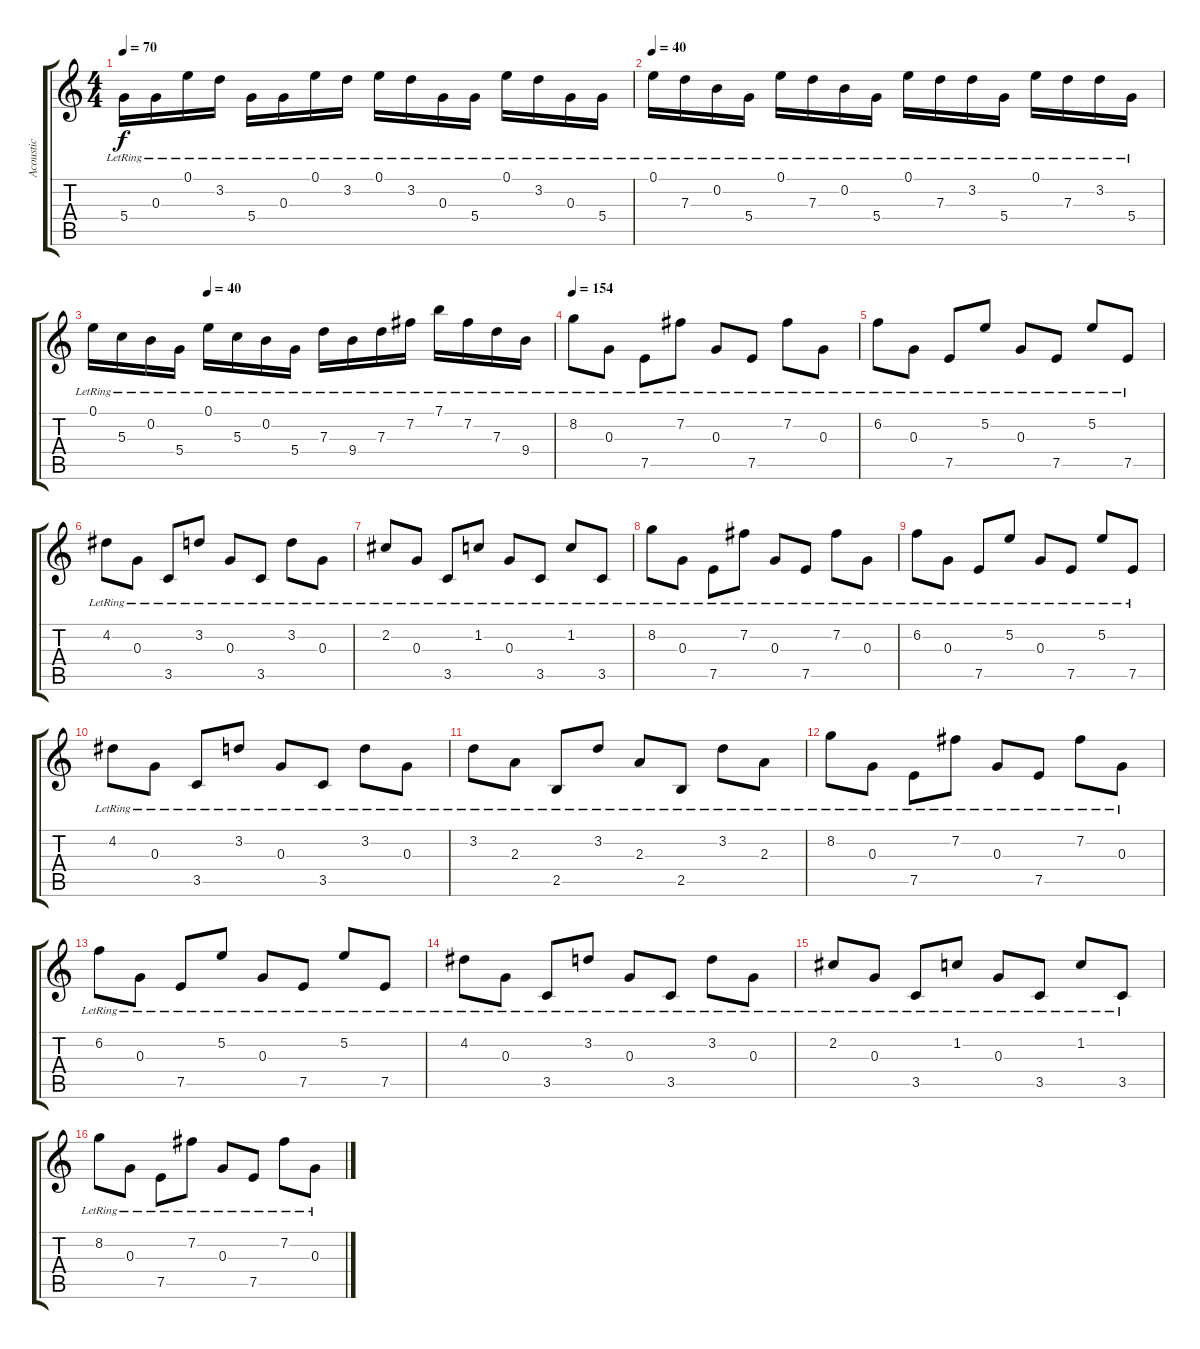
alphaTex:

\track ("Acoustic" "Acoustic") {instrument acousticguitarnylon}
\staff {score tabs}
\tuning (E4 B3 G3 D3 A2 E2) {hide}
\ts (4 4)
\tempo 70
\clef g2
\ks c
5.4{lr}.16{dy f} 0.3{lr}.16 0.1{lr}.16 3.2{lr}.16 5.4{lr}.16 0.3{lr}.16 0.1{lr}.16 3.2{lr}.16 0.1{lr}.16 3.2{lr}.16 0.3{lr}.16 5.4{lr}.16 0.1{lr}.16 3.2{lr}.16 0.3{lr}.16 5.4{lr}.16 |
\tempo 40
0.1{lr}.16 7.3{lr}.16 0.2{lr}.16 5.4{lr}.16 0.1{lr}.16 7.3{lr}.16 0.2{lr}.16 5.4{lr}.16 0.1{lr}.16 7.3{lr}.16 3.2{lr}.16 5.4{lr}.16 0.1{lr}.16 7.3{lr}.16 3.2{lr}.16 5.4{lr}.16 |
\tempo (40 0.25)
0.1{lr}.16 5.3{lr}.16 0.2{lr}.16 5.4{lr}.16 0.1{lr}.16 5.3{lr}.16 0.2{lr}.16 5.4{lr}.16 7.3{lr}.16 9.4{lr}.16 7.3{lr}.16 7.2{lr}.16 7.1{lr}.16 7.2{lr}.16 7.3{lr}.16 9.4{lr}.16 |
\tempo 154
8.2{lr}.8 0.3{lr}.8 7.5{lr}.8 7.2{lr}.8 0.3{lr}.8 7.5{lr}.8 7.2{lr}.8 0.3{lr}.8 |
6.2{lr}.8 0.3{lr}.8 7.5{lr}.8 5.2{lr}.8 0.3{lr}.8 7.5{lr}.8 5.2{lr}.8 7.5{lr}.8 |
4.2{lr}.8 0.3{lr}.8 3.5{lr}.8 3.2{lr}.8 0.3{lr}.8 3.5{lr}.8 3.2{lr}.8 0.3{lr}.8 |
2.2{lr}.8 0.3{lr}.8 3.5{lr}.8 1.2{lr}.8 0.3{lr}.8 3.5{lr}.8 1.2{lr}.8 3.5{lr}.8 |
8.2{lr}.8 0.3{lr}.8 7.5{lr}.8 7.2{lr}.8 0.3{lr}.8 7.5{lr}.8 7.2{lr}.8 0.3{lr}.8 |
6.2{lr}.8 0.3{lr}.8 7.5{lr}.8 5.2{lr}.8 0.3{lr}.8 7.5{lr}.8 5.2{lr}.8 7.5{lr}.8 |
4.2{lr}.8 0.3{lr}.8 3.5{lr}.8 3.2{lr}.8 0.3{lr}.8 3.5{lr}.8 3.2{lr}.8 0.3{lr}.8 |
3.2{lr}.8 2.3{lr}.8 2.5{lr}.8 3.2{lr}.8 2.3{lr}.8 2.5{lr}.8 3.2{lr}.8 2.3{lr}.8 |
8.2{lr}.8 0.3{lr}.8 7.5{lr}.8 7.2{lr}.8 0.3{lr}.8 7.5{lr}.8 7.2{lr}.8 0.3{lr}.8 |
6.2{lr}.8 0.3{lr}.8 7.5{lr}.8 5.2{lr}.8 0.3{lr}.8 7.5{lr}.8 5.2{lr}.8 7.5{lr}.8 |
4.2{lr}.8 0.3{lr}.8 3.5{lr}.8 3.2{lr}.8 0.3{lr}.8 3.5{lr}.8 3.2{lr}.8 0.3{lr}.8 |
2.2{lr}.8 0.3{lr}.8 3.5{lr}.8 1.2{lr}.8 0.3{lr}.8 3.5{lr}.8 1.2{lr}.8 3.5{lr}.8 |
8.2{lr}.8 0.3{lr}.8 7.5{lr}.8 7.2{lr}.8 0.3{lr}.8 7.5{lr}.8 7.2{lr}.8 0.3{lr}.8
